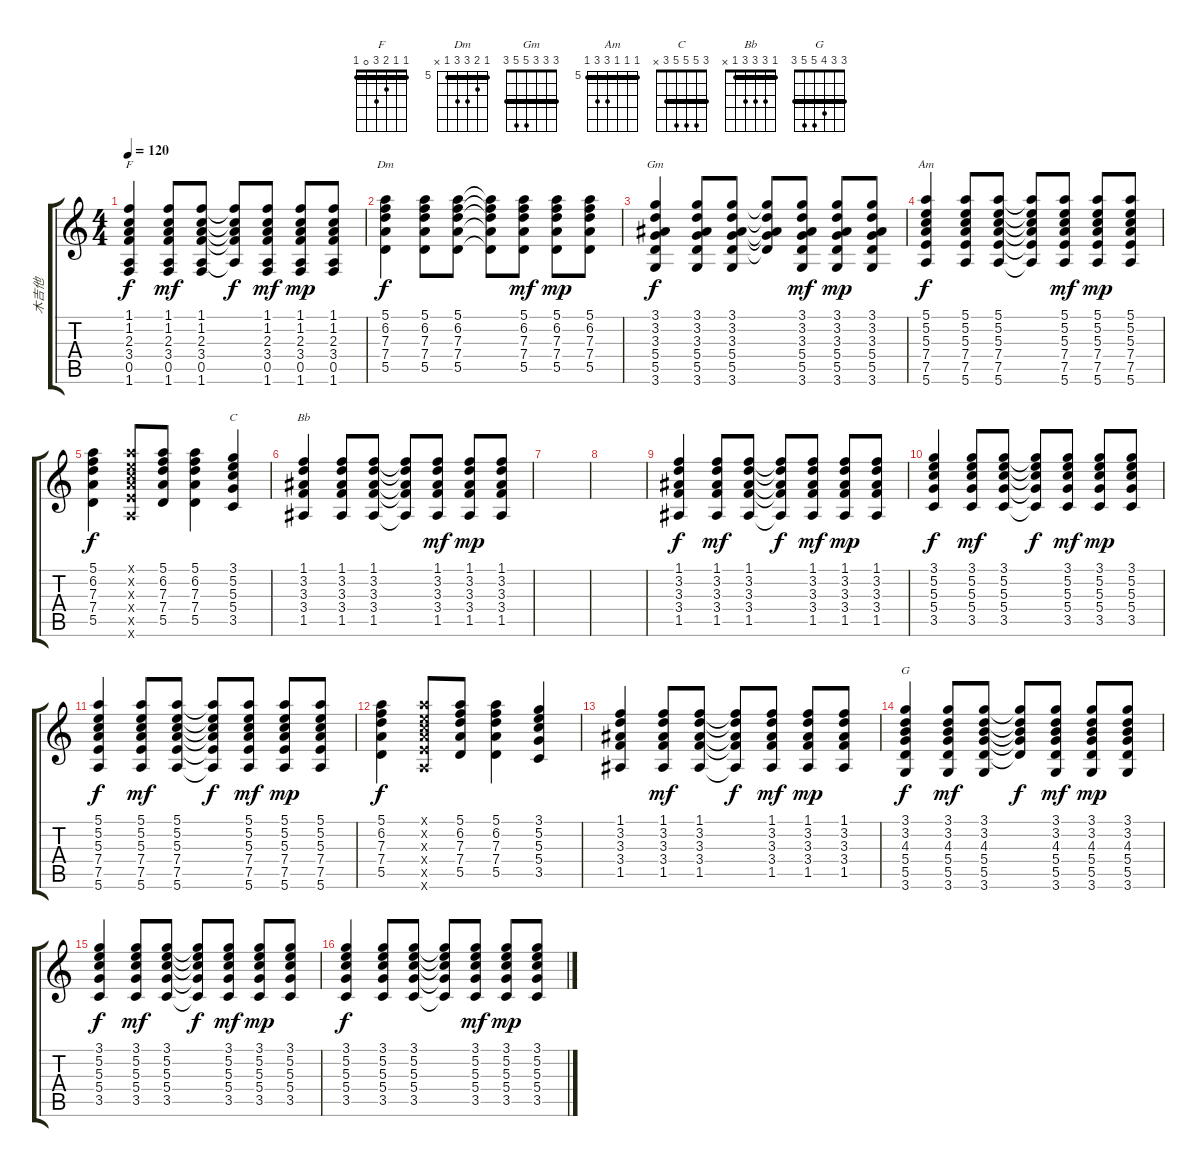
\track ("木吉他" "木吉他") {instrument acousticguitarsteel}
\staff {score tabs}
\tuning (E4 B3 G3 D3 A2 E2) {hide}
\chord ("F" 1 1 2 3 0 1) {barre 1}
\chord ("Dm" 5 6 7 7 5 x) {firstfret 5 barre 5}
\chord ("Gm" 3 3 3 5 5 3) {barre 3}
\chord ("Am" 5 5 5 7 7 5) {firstfret 5 barre 5}
\chord ("C" 3 5 5 5 3 x) {barre 3}
\chord ("Bb" 1 3 3 3 1 x) {barre 1}
\chord ("G" 3 3 4 5 5 3) {barre 3}
\ts (4 4)
\tempo 120
\clef g2
\ks c
(1.1 1.2 2.3 3.4 0.5 1.6).4{ch "F" dy f} (1.1 1.2 2.3 3.4 0.5 1.6).8{dy mf} (1.1 1.2 2.3 3.4 0.5 1.6).8 (1.1{t} 1.2{t} 2.3{t} 3.4{t} 0.5{t}).8{dy f} (1.1 1.2 2.3 3.4 0.5 1.6).8{dy mf} (1.1 1.2 2.3 3.4 0.5 1.6).8{dy mp} (1.1 1.2 2.3 3.4 0.5 1.6).8 |
(5.1 6.2 7.3 7.4 5.5).4{ch "Dm" dy f} (5.1 6.2 7.3 7.4 5.5).8 (5.1 6.2 7.3 7.4 5.5).8 (5.1{t} 6.2{t} 7.3{t} 7.4{t} 5.5{t}).8 (5.1 6.2 7.3 7.4 5.5).8{dy mf} (5.1 6.2 7.3 7.4 5.5).8{dy mp} (5.1 6.2 7.3 7.4 5.5).8 |
(3.1 3.2 3.3 5.4 5.5 3.6).4{ch "Gm" dy f} (3.1 3.2 3.3 5.4 5.5 3.6).8 (3.1 3.2 3.3 5.4 5.5 3.6).8 (3.1{t} 3.2{t} 3.3{t} 5.4{t} 5.5{t}).8 (3.1 3.2 3.3 5.4 5.5 3.6).8{dy mf} (3.1 3.2 3.3 5.4 5.5 3.6).8{dy mp} (3.1 3.2 3.3 5.4 5.5 3.6).8 |
(5.1 5.2 5.3 7.4 7.5 5.6).4{ch "Am" dy f} (5.1 5.2 5.3 7.4 7.5 5.6).8 (5.1 5.2 5.3 7.4 7.5 5.6).8 (5.1{t} 5.2{t} 5.3{t} 7.4{t} 7.5{t} 5.6{t}).8 (5.1 5.2 5.3 7.4 7.5 5.6).8{dy mf} (5.1 5.2 5.3 7.4 7.5 5.6).8{dy mp} (5.1 5.2 5.3 7.4 7.5 5.6).8 |
(5.1 6.2 7.3 7.4 5.5).4{dy f} (5.1{x} 5.2{x} 5.3{x} 7.4{x} 7.5{x} 5.6{x}).8 (5.1 6.2 7.3 7.4 5.5).8 (5.1 6.2 7.3 7.4 5.5).4 (3.1 5.2 5.3 5.4 3.5).4{ch "C"} |
(1.1 3.2 3.3 3.4 1.5).4{ch "Bb"} (1.1 3.2 3.3 3.4 1.5).8 (1.1 3.2 3.3 3.4 1.5).8 (1.1{t} 3.2{t} 3.3{t} 3.4{t} 1.5{t}).8 (1.1 3.2 3.3 3.4 1.5).8{dy mf} (1.1 3.2 3.3 3.4 1.5).8{dy mp} (1.1 3.2 3.3 3.4 1.5).8 |
|
|
(1.1 3.2 3.3 3.4 1.5).4{dy f} (1.1 3.2 3.3 3.4 1.5).8{dy mf} (1.1 3.2 3.3 3.4 1.5).8 (1.1{t} 3.2{t} 3.3{t} 3.4{t} 1.5{t}).8{dy f} (1.1 3.2 3.3 3.4 1.5).8{dy mf} (1.1 3.2 3.3 3.4 1.5).8{dy mp} (1.1 3.2 3.3 3.4 1.5).8 |
(3.1 5.2 5.3 5.4 3.5).4{dy f} (3.1 5.2 5.3 5.4 3.5).8{dy mf} (3.1 5.2 5.3 5.4 3.5).8 (3.1{t} 5.2{t} 5.3{t} 5.4{t} 3.5{t}).8{dy f} (3.1 5.2 5.3 5.4 3.5).8{dy mf} (3.1 5.2 5.3 5.4 3.5).8{dy mp} (3.1 5.2 5.3 5.4 3.5).8 |
(5.1 5.2 5.3 7.4 7.5 5.6).4{dy f} (5.1 5.2 5.3 7.4 7.5 5.6).8{dy mf} (5.1 5.2 5.3 7.4 7.5 5.6).8 (5.1{t} 5.2{t} 5.3{t} 7.4{t} 7.5{t} 5.6{t}).8{dy f} (5.1 5.2 5.3 7.4 7.5 5.6).8{dy mf} (5.1 5.2 5.3 7.4 7.5 5.6).8{dy mp} (5.1 5.2 5.3 7.4 7.5 5.6).8 |
(5.1 6.2 7.3 7.4 5.5).4{dy f} (5.1{x} 5.2{x} 5.3{x} 7.4{x} 7.5{x} 5.6{x}).8 (5.1 6.2 7.3 7.4 5.5).8 (5.1 6.2 7.3 7.4 5.5).4 (3.1 5.2 5.3 5.4 3.5).4 |
(1.1 3.2 3.3 3.4 1.5).4 (1.1 3.2 3.3 3.4 1.5).8{dy mf} (1.1 3.2 3.3 3.4 1.5).8 (1.1{t} 3.2{t} 3.3{t} 3.4{t} 1.5{t}).8{dy f} (1.1 3.2 3.3 3.4 1.5).8{dy mf} (1.1 3.2 3.3 3.4 1.5).8{dy mp} (1.1 3.2 3.3 3.4 1.5).8 |
(3.1 3.2 4.3 5.4 5.5 3.6).4{ch "G" dy f} (3.1 3.2 4.3 5.4 5.5 3.6).8{dy mf} (3.1 3.2 4.3 5.4 5.5 3.6).8 (3.1{t} 3.2{t} 4.3{t} 5.4{t} 5.5{t}).8{dy f} (3.1 3.2 4.3 5.4 5.5 3.6).8{dy mf} (3.1 3.2 4.3 5.4 5.5 3.6).8{dy mp} (3.1 3.2 4.3 5.4 5.5 3.6).8 |
(3.1 5.2 5.3 5.4 3.5).4{dy f} (3.1 5.2 5.3 5.4 3.5).8{dy mf} (3.1 5.2 5.3 5.4 3.5).8 (3.1{t} 5.2{t} 5.3{t} 5.4{t} 3.5{t}).8{dy f} (3.1 5.2 5.3 5.4 3.5).8{dy mf} (3.1 5.2 5.3 5.4 3.5).8{dy mp} (3.1 5.2 5.3 5.4 3.5).8 |
(3.1 5.2 5.3 5.4 3.5).4{dy f} (3.1 5.2 5.3 5.4 3.5).8 (3.1 5.2 5.3 5.4 3.5).8 (3.1{t} 5.2{t} 5.3{t} 5.4{t} 3.5{t}).8 (3.1 5.2 5.3 5.4 3.5).8{dy mf} (3.1 5.2 5.3 5.4 3.5).8{dy mp} (3.1 5.2 5.3 5.4 3.5).8
